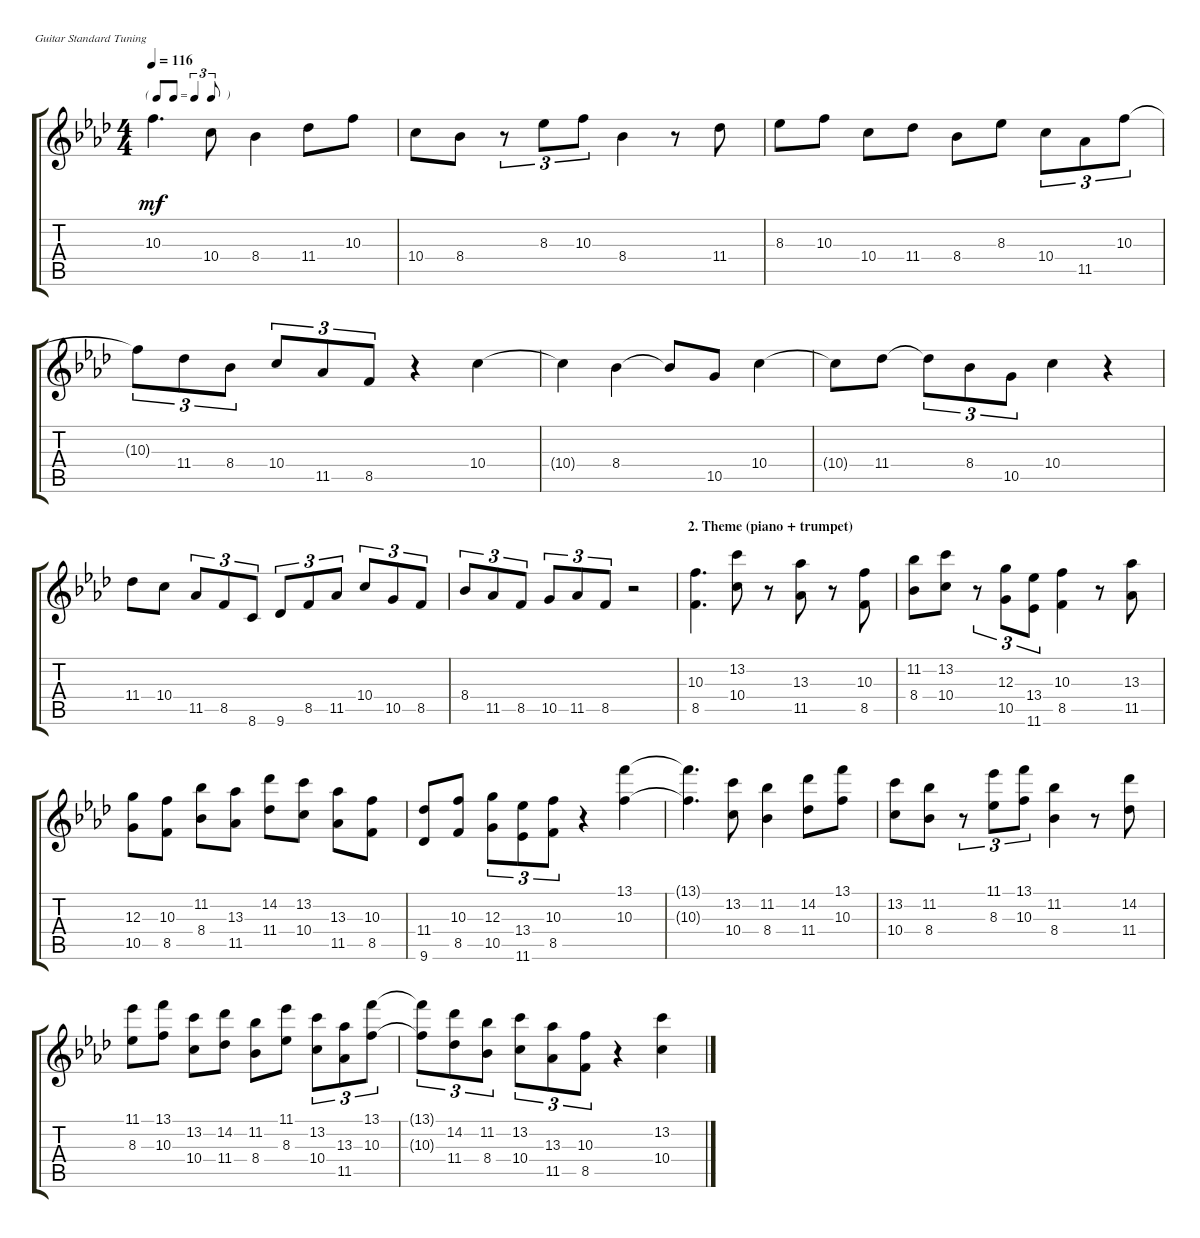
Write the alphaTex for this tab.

\defaultSystemsLayout 4
\bracketExtendMode groupsimilarinstruments
\singleTrackTrackNamePolicy hidden
\multiTrackTrackNamePolicy hidden
\firstSystemTrackNameOrientation horizontal
\otherSystemsTrackNameOrientation horizontal
\defaultBarNumberDisplay Hide
\track ("guitar arrangement" "E-Gt") {instrument electricguitarclean}
\staff {score tabs}
\tuning (E4 B3 G3 D3 A2 E2)
\ts (4 4)
\tf triplet8th
\scale
0.190379
\tempo 116
\accidentals auto
\clef g2
\ottava regular
\simile none
\ks fminor
10.3{t}.4{d dy mf} 10.4.8 8.4.4 11.4.8 10.3.8 |
\scale
0.291709 10.4.8 8.4.8 r.8{tu (3 2)} 8.3.8{tu (3 2)} 10.3.8{tu (3 2)} 8.4.4 r.8 11.4.8 |
\scale
0.253838 8.3.8 10.3.8 10.4.8 11.4.8 8.4.8 8.3.8 10.4.8{tu (3 2)} 11.5.8{tu (3 2)} 10.3.8{tu (3 2)} |
\scale
0.264074 10.3{t}.8{tu (3 2)} 11.4.8{tu (3 2)} 8.4.8{tu (3 2)} 10.4.8{tu (3 2)} 11.5.8{tu (3 2)} 8.5.8{tu (3 2)} r.4 10.4.4 |
\scale
0.191448 10.4{t}.4 8.4.4 8.4{t}.8 10.5.8 10.4.4 |
\scale
0.250729 10.4{t}.8 11.4.8 11.4{t}.8{tu (3 2)} 8.4.8{tu (3 2)} 10.5.8{tu (3 2)} 10.4.4 r.4 |
\scale
0.275996 11.4.8 10.4.8 11.5.8{tu (3 2)} 8.5.8{tu (3 2)} 8.6.8{tu (3 2)} 9.6.8{tu (3 2)} 8.5.8{tu (3 2)} 11.5.8{tu (3 2)} 10.4.8{tu (3 2)} 10.5.8{tu (3 2)} 8.5.8{tu (3 2)} |
\scale
0.281827 8.4.8{tu (3 2)} 11.5.8{tu (3 2)} 8.5.8{tu (3 2)} 10.5.8{tu (3 2)} 11.5.8{tu (3 2)} 8.5.8{tu (3 2)} r.2 |
\section ("" "2. Theme (piano + trumpet)")
\scale
0.223947
\scale
0.504315 (8.5 10.3).4{d} (10.4 13.2).8 r.8 (11.5 13.3).8 r.8 (8.5 10.3).8 |
\scale
0.277162
\scale
0.495659 (8.4 11.2).8 (10.4 13.2).8 r.8{tu (3 2)} (10.5 12.3).8{tu (3 2)} (11.6 13.4).8{tu (3 2)} (8.5 10.3).4 r.8 (11.5 13.3).8 |
\scale
0.223947
\scale
0.504168 (10.5 12.3).8 (8.5 10.3).8 (8.4 11.2).8 (11.5 13.3).8 (11.4 14.2).8 (10.4 13.2).8 (11.5 13.3).8 (8.5 10.3).8 |
\scale
0.274945
\scale
0.495699 (9.6 11.4).8 (8.5 10.3).8 (10.5 12.3).8{tu (3 2)} (11.6 13.4).8{tu (3 2)} (8.5 10.3).8{tu (3 2)} r.4 (10.3 13.1).4 |
\scale
0.190379
\scale
0.505714 (10.3{t} 13.1{t}).4{d} (10.4 13.2).8 (8.4 11.2).4 (11.4 14.2).8 (10.3 13.1).8 |
\scale
0.291709
\scale
0.494302 (10.4 13.2).8 (8.4 11.2).8 r.8{tu (3 2)} (8.3 11.1).8{tu (3 2)} (10.3 13.1).8{tu (3 2)} (8.4 11.2).4 r.8 (11.4 14.2).8 |
\scale
0.253838
\scale
0.506802 (8.3 11.1).8 (10.3 13.1).8 (10.4 13.2).8 (11.4 14.2).8 (8.4 11.2).8 (8.3 11.1).8 (10.4 13.2).8{tu (3 2)} (11.5 13.3).8{tu (3 2)} (10.3 13.1).8{tu (3 2)} |
\scale
0.264074
\scale
0.493059 (10.3{t} 13.1{t}).8{tu (3 2)} (11.4 14.2).8{tu (3 2)} (11.2 8.4).8{tu (3 2)} (10.4 13.2).8{tu (3 2)} (11.5 13.3).8{tu (3 2)} (8.5 10.3).8{tu (3 2)} r.4 (10.4 13.2).4
